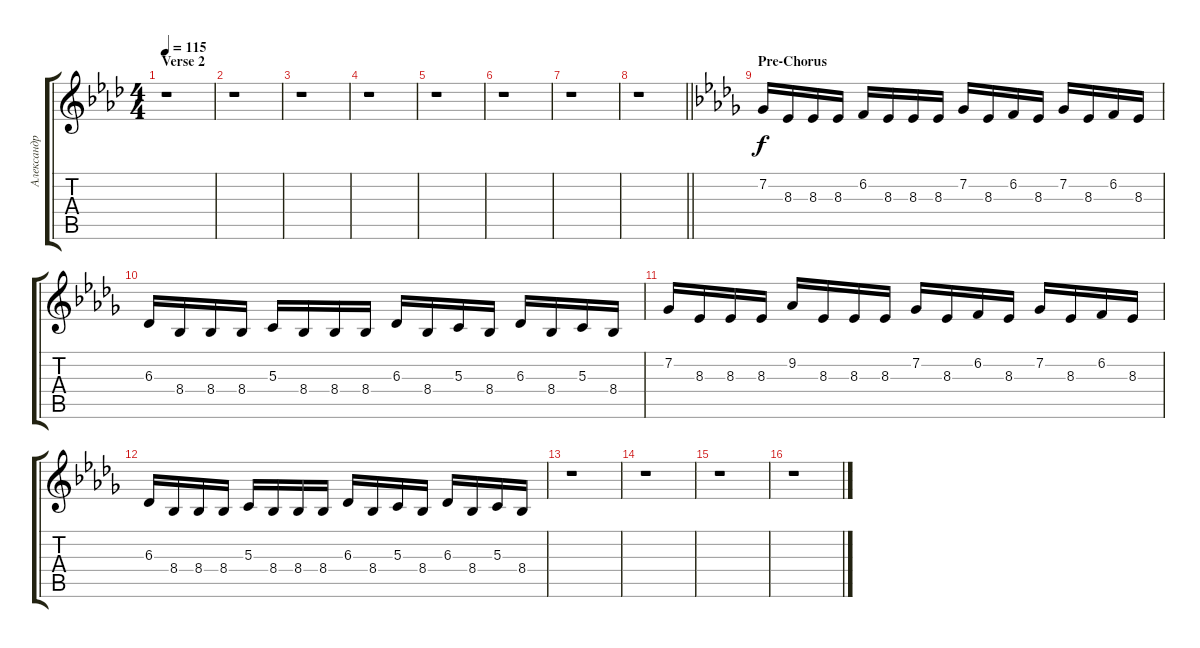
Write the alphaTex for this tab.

\track ("Александр Андрюхин" "Александр ") {instrument electricgrandpiano}
\staff {score tabs}
\tuning (E4 B3 G3 D3 A2 E2) {hide}
\ts (4 4)
\section ("" "Verse 2")
\tempo 115
\clef g2
\ks ab
r.1{dy f} |
r.1 |
r.1 |
r.1 |
r.1 |
r.1 |
r.1 |
\barLineRight lightlight
r.1 |
\section ("" "Pre-Chorus")
\ks db
7.2.16 8.3.16 8.3.16 8.3.16 6.2.16 8.3.16 8.3.16 8.3.16 7.2.16 8.3.16 6.2.16 8.3.16 7.2.16 8.3.16 6.2.16 8.3.16 |
6.3.16 8.4.16 8.4.16 8.4.16 5.3.16 8.4.16 8.4.16 8.4.16 6.3.16 8.4.16 5.3.16 8.4.16 6.3.16 8.4.16 5.3.16 8.4.16 |
7.2.16 8.3.16 8.3.16 8.3.16 9.2.16 8.3.16 8.3.16 8.3.16 7.2.16 8.3.16 6.2.16 8.3.16 7.2.16 8.3.16 6.2.16 8.3.16 |
6.3.16 8.4.16 8.4.16 8.4.16 5.3.16 8.4.16 8.4.16 8.4.16 6.3.16 8.4.16 5.3.16 8.4.16 6.3.16 8.4.16 5.3.16 8.4.16 |
r.1 |
r.1 |
r.1 |
r.1
